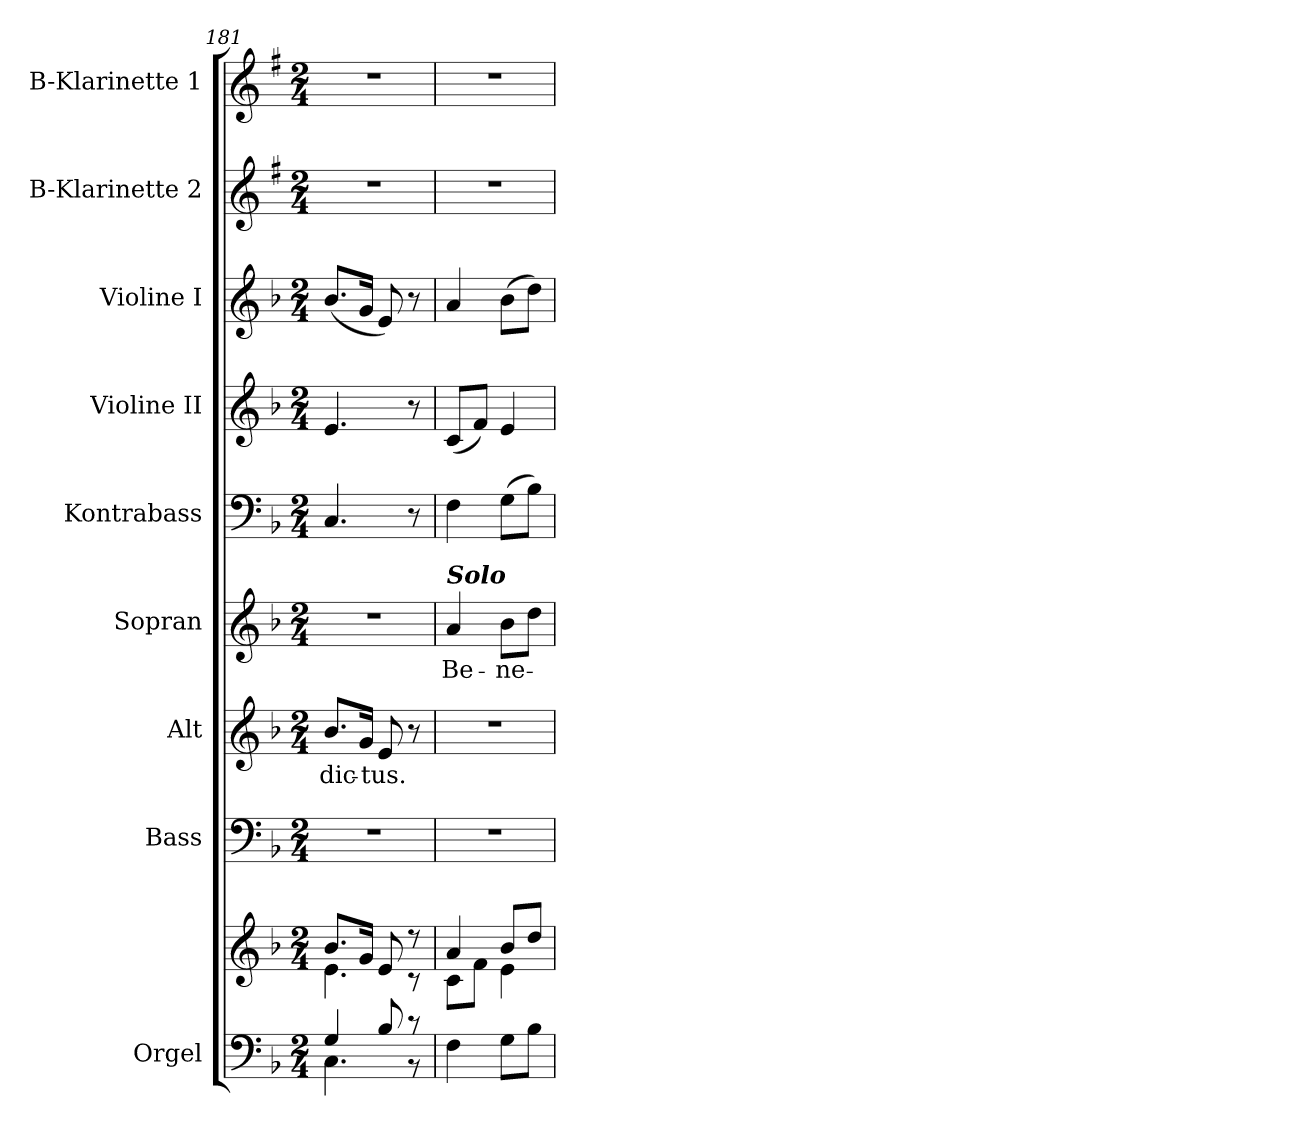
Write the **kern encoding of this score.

**kern	**kern	**kern	**kern	**text	**kern	**text	**kern	**kern	**kern	**kern	**kern
*part9	*part9	*part8	*part7	*part7	*part6	*part6	*part5	*part4	*part3	*part2	*part1
*staff10	*staff9	*staff8	*staff7	*staff7	*staff6	*staff6	*staff5	*staff4	*staff3	*staff2	*staff1
*I"Orgel	*	*I"Bass	*I"Alt	*	*I"Sopran	*	*I"Kontrabass	*I"Violine II	*I"Violine I	*I"B-Klarinette 2	*I"B-Klarinette 1
*I'Org.	*	*I'B.	*I'A.	*	*I'S.	*	*I'Kb.	*I'Vl. II	*I'Vl. I	*I'B Kl. 2	*I'B Kl. 1
*clefF4	*clefG2	*clefF4	*clefG2	*	*clefG2	*	*clefF4	*clefG2	*clefG2	*clefG2	*clefG2
*	*	*	*	*	*	*	*ITrd7c12	*	*	*ITrd1c2	*ITrd1c2
*k[b-]	*k[b-]	*k[b-]	*k[b-]	*	*k[b-]	*	*k[b-]	*k[b-]	*k[b-]	*k[b-]	*k[b-]
*F:	*F:	*F:	*F:	*	*F:	*	*F:	*F:	*F:	*F:	*F:
*M2/4	*M2/4	*M2/4	*M2/4	*	*M2/4	*	*M2/4	*M2/4	*M2/4	*M2/4	*M2/4
=181	=181	=181	=181	=181	=181	=181	=181	=181	=181	=181	=181
*^	*^	*	*	*	*	*	*	*	*	*	*
!	!	!	!	!	!	!LO:LY:b	!	!	!	!	!	!	!
4G/	4.C\	8.b-/L	4.e\	2r	8.b-/L	-dic-	2r	.	4.CC/	4.e/	(<8.b-/L	2r	2r
.	.	16g/Jk	.	.	16g/Jk	.	.	.	.	.	16g/Jk	.	.
!	!	!	!	!	!	!LO:LY:b	!	!	!	!	!	!	!
8B-/	.	8e/	.	.	8e/	-tus.	.	.	.	.	8e/)	.	.
8r	8r	8r	8r	.	8r	.	.	.	8r	8r	8r	.	.
!!LO:PB:g=z
=182	=182	=182	=182	=182	=182	=182	=182	=182	=182	=182	=182	=182	=182
!	!	!	!	!	!	!	!LO:TX:a:Bi:t=Solo	!	!	!	!	!	!
!	!	!	!	!	!	!	!	!LO:LY:b	!	!	!	!	!
*v	*v	*	*	*	*	*	*	*	*	*	*	*	*
4F\	4a/	8c\L	2r	2r	.	4a/	Be-	4FF\	(<8c/L	4a/	2r	2r
.	.	8f\J	.	.	.	.	.	.	8f/J)	.	.	.
!	!	!	!	!	!	!	!LO:LY:b	!	!	!	!	!
8G\L	8b-/L	4e\	.	.	.	8b-\L	-ne-	(>8GG\L	4e/	(>8b-\L	.	.
8B-\J	8dd/J	.	.	.	.	8dd\J	.	8BB-\J)	.	8dd\J)	.	.
*	*v	*v	*	*	*	*	*	*	*	*	*	*
=	=	=	=	=	=	=	=	=	=	=	=
*-	*-	*-	*-	*-	*-	*-	*-	*-	*-	*-	*-
